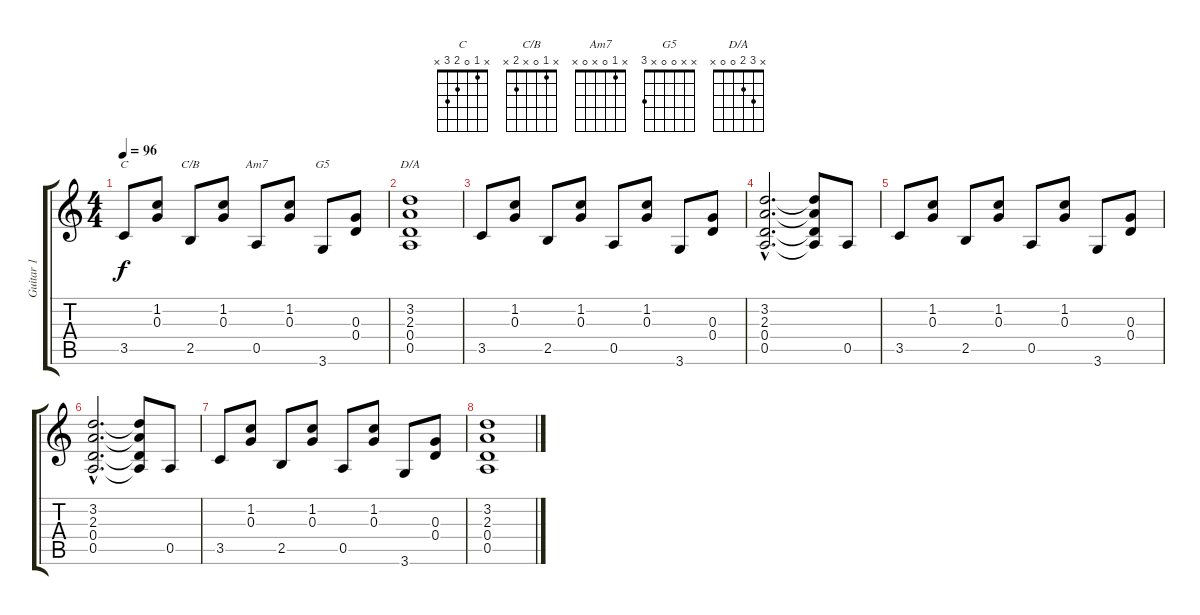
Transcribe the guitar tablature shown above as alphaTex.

\track ("Guitar 1" "Guitar 1") {instrument distortionguitar}
\staff {score tabs}
\tuning (E4 B3 G3 D3 A2 E2) {hide}
\chord ("C" x 1 0 2 3 x)
\chord ("C/B" x 1 0 x 2 x)
\chord ("Am7" x 1 0 x 0 x)
\chord ("G5" x x 0 0 x 3)
\chord ("D/A" x 3 2 0 0 x)
\ts (4 4)
\tempo 96
\clef g2
\ks c
3.5.8{ch "C" dy f} (1.2 0.3).8 2.5.8{ch "C/B"} (1.2 0.3).8 0.5.8{ch "Am7"} (1.2 0.3).8 3.6.8{ch "G5"} (0.3 0.4).8 |
(3.2 2.3 0.4 0.5).1{ch "D/A"} |
3.5.8 (1.2 0.3).8 2.5.8 (1.2 0.3).8 0.5.8 (1.2 0.3).8 3.6.8 (0.3 0.4).8 |
(3.2{hac} 2.3{hac} 0.4{hac} 0.5{hac}).2{d} (3.2{t} 2.3{t} 0.4{t} 0.5{t}).8 0.5.8 |
3.5.8 (1.2 0.3).8 2.5.8 (1.2 0.3).8 0.5.8 (1.2 0.3).8 3.6.8 (0.3 0.4).8 |
(3.2{hac} 2.3{hac} 0.4{hac} 0.5{hac}).2{d} (3.2{t} 2.3{t} 0.4{t} 0.5{t}).8 0.5.8 |
3.5.8 (1.2 0.3).8 2.5.8 (1.2 0.3).8 0.5.8 (1.2 0.3).8 3.6.8 (0.3 0.4).8 |
(3.2 2.3 0.4 0.5).1
